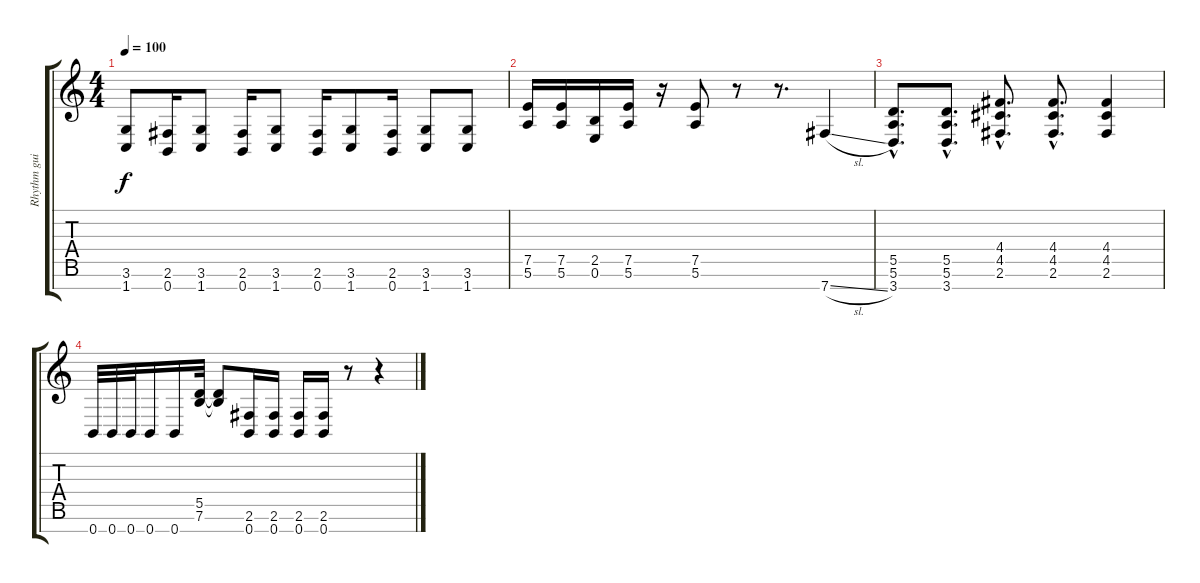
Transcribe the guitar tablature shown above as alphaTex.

\track ("Rhythm guitar" "Rhythm gui") {instrument distortionguitar}
\staff {score tabs}
\tuning (E4 B3 G3 D3 A2 E2 B1) {hide}
\ts (4 4)
\tempo 100
\clef g2
\ks c
(3.6 1.7).8{dy f} (2.6 0.7).16 (3.6 1.7).8 (2.6 0.7).16 (3.6 1.7).8 (2.6 0.7).16 (3.6 1.7).8 (2.6 0.7).16 (3.6 1.7).8 (3.6 1.7).8 |
(7.5 5.6).16 (7.5 5.6).16 (2.5 0.6).16 (7.5 5.6).16 r.16 (7.5 5.6).8 r.8 r.8{d} 7.7{sl}.4 |
(5.5{hac} 5.6{hac} 3.7{hac}).8{d} (5.5{hac} 5.6{hac} 3.7{hac}).8{d} (4.4{hac} 4.5{hac} 2.6{hac}).8{d} (4.4{hac} 4.5{hac} 2.6{hac}).8{d} (4.4 4.5 2.6).4 |
0.7.32 0.7.32 0.7.32 0.7.16 0.7.16 (5.5 7.6).32 (5.5{t} 7.6{t}).8 (2.6 0.7).16 (2.6 0.7).16 (2.6 0.7).16 (2.6 0.7).16 r.8 r.4
